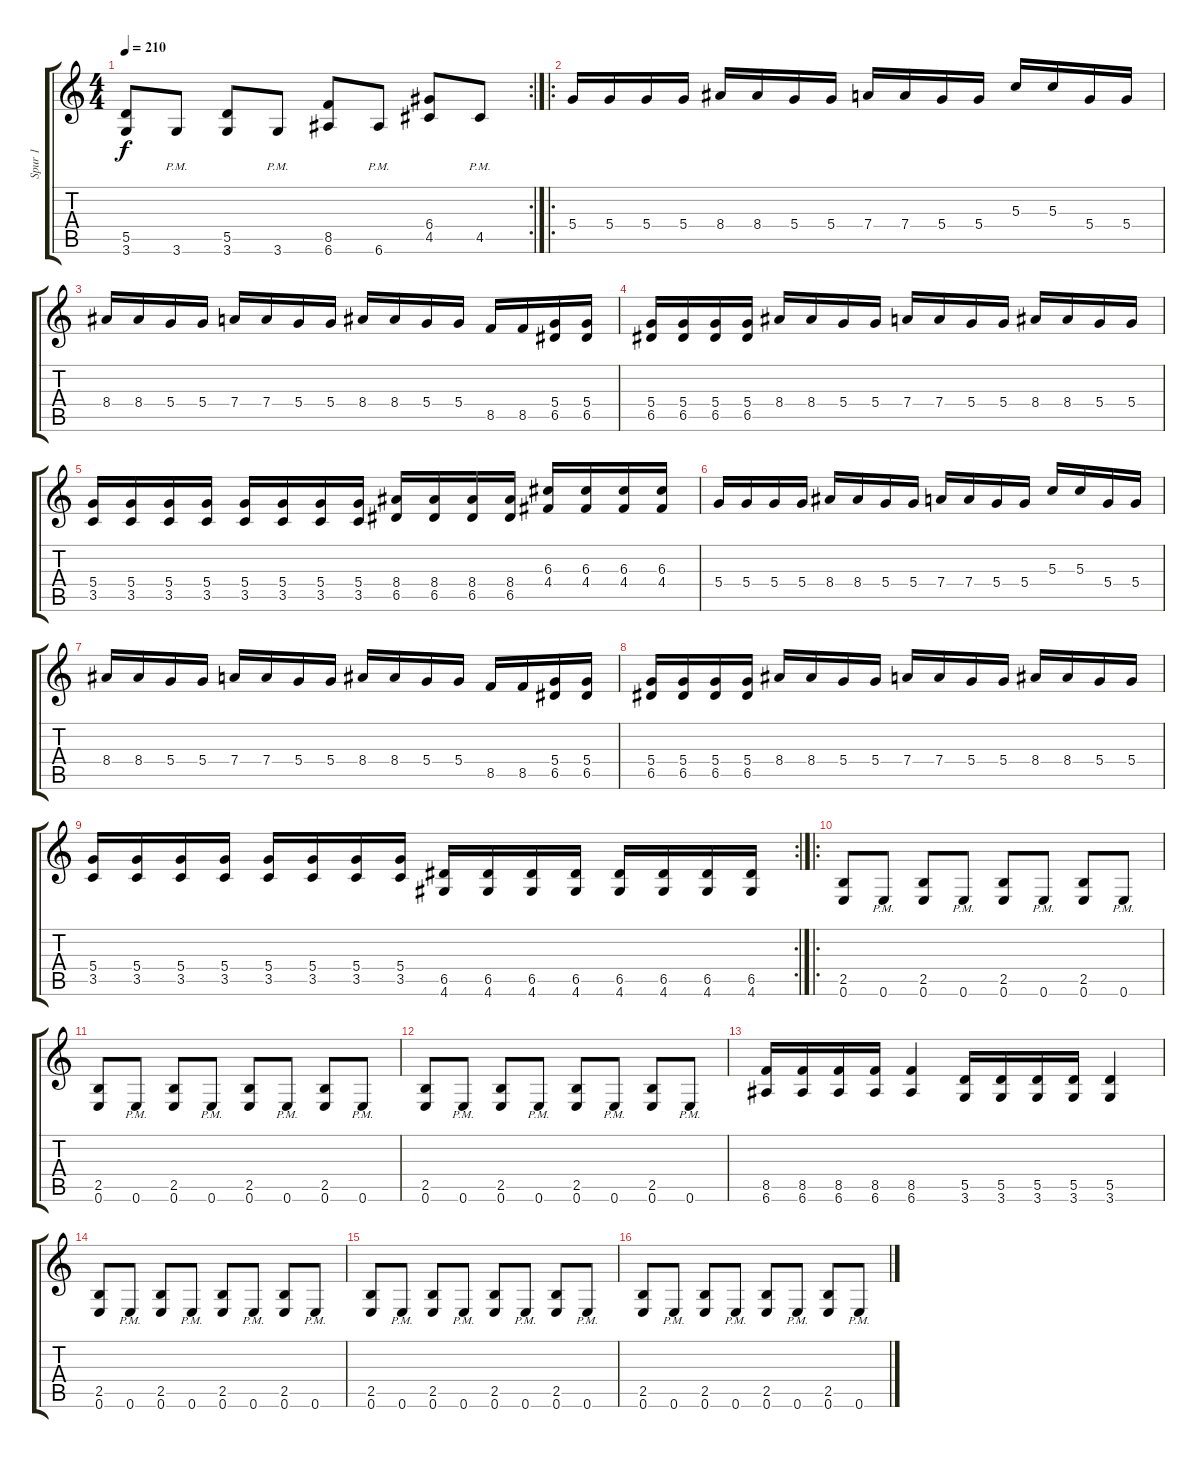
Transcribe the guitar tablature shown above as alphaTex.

\track ("Spur 1" "Spur 1") {instrument distortionguitar}
\staff {score tabs}
\tuning (E4 B3 G3 D3 A2 E2) {hide}
\rc 2
\ts (4 4)
\tempo 210
\clef g2
\ks c
(5.5 3.6).8{dy f} 3.6{pm}.8 (5.5 3.6).8 3.6{pm}.8 (8.5 6.6).8 6.6{pm}.8 (6.4 4.5).8 4.5{pm}.8 |
\ro
5.4.16 5.4.16 5.4.16 5.4.16 8.4.16 8.4.16 5.4.16 5.4.16 7.4.16 7.4.16 5.4.16 5.4.16 5.3.16 5.3.16 5.4.16 5.4.16 |
8.4.16 8.4.16 5.4.16 5.4.16 7.4.16 7.4.16 5.4.16 5.4.16 8.4.16 8.4.16 5.4.16 5.4.16 8.5.16 8.5.16 (5.4 6.5).16 (5.4 6.5).16 |
(5.4 6.5).16 (5.4 6.5).16 (5.4 6.5).16 (5.4 6.5).16 8.4.16 8.4.16 5.4.16 5.4.16 7.4.16 7.4.16 5.4.16 5.4.16 8.4.16 8.4.16 5.4.16 5.4.16 |
(5.4 3.5).16 (5.4 3.5).16 (5.4 3.5).16 (5.4 3.5).16 (5.4 3.5).16 (5.4 3.5).16 (5.4 3.5).16 (5.4 3.5).16 (8.4 6.5).16 (8.4 6.5).16 (8.4 6.5).16 (8.4 6.5).16 (6.3 4.4).16 (6.3 4.4).16 (6.3 4.4).16 (6.3 4.4).16 |
5.4.16 5.4.16 5.4.16 5.4.16 8.4.16 8.4.16 5.4.16 5.4.16 7.4.16 7.4.16 5.4.16 5.4.16 5.3.16 5.3.16 5.4.16 5.4.16 |
8.4.16 8.4.16 5.4.16 5.4.16 7.4.16 7.4.16 5.4.16 5.4.16 8.4.16 8.4.16 5.4.16 5.4.16 8.5.16 8.5.16 (5.4 6.5).16 (5.4 6.5).16 |
(5.4 6.5).16 (5.4 6.5).16 (5.4 6.5).16 (5.4 6.5).16 8.4.16 8.4.16 5.4.16 5.4.16 7.4.16 7.4.16 5.4.16 5.4.16 8.4.16 8.4.16 5.4.16 5.4.16 |
\rc 2
(5.4 3.5).16 (5.4 3.5).16 (5.4 3.5).16 (5.4 3.5).16 (5.4 3.5).16 (5.4 3.5).16 (5.4 3.5).16 (5.4 3.5).16 (6.5 4.6).16 (6.5 4.6).16 (6.5 4.6).16 (6.5 4.6).16 (6.5 4.6).16 (6.5 4.6).16 (6.5 4.6).16 (6.5 4.6).16 |
\ro
(2.5 0.6).8 0.6{pm}.8 (2.5 0.6).8 0.6{pm}.8 (2.5 0.6).8 0.6{pm}.8 (2.5 0.6).8 0.6{pm}.8 |
(2.5 0.6).8 0.6{pm}.8 (2.5 0.6).8 0.6{pm}.8 (2.5 0.6).8 0.6{pm}.8 (2.5 0.6).8 0.6{pm}.8 |
(2.5 0.6).8 0.6{pm}.8 (2.5 0.6).8 0.6{pm}.8 (2.5 0.6).8 0.6{pm}.8 (2.5 0.6).8 0.6{pm}.8 |
(8.5 6.6).16 (8.5 6.6).16 (8.5 6.6).16 (8.5 6.6).16 (8.5 6.6).4 (5.5 3.6).16 (5.5 3.6).16 (5.5 3.6).16 (5.5 3.6).16 (5.5 3.6).4 |
(2.5 0.6).8 0.6{pm}.8 (2.5 0.6).8 0.6{pm}.8 (2.5 0.6).8 0.6{pm}.8 (2.5 0.6).8 0.6{pm}.8 |
(2.5 0.6).8 0.6{pm}.8 (2.5 0.6).8 0.6{pm}.8 (2.5 0.6).8 0.6{pm}.8 (2.5 0.6).8 0.6{pm}.8 |
(2.5 0.6).8 0.6{pm}.8 (2.5 0.6).8 0.6{pm}.8 (2.5 0.6).8 0.6{pm}.8 (2.5 0.6).8 0.6{pm}.8
